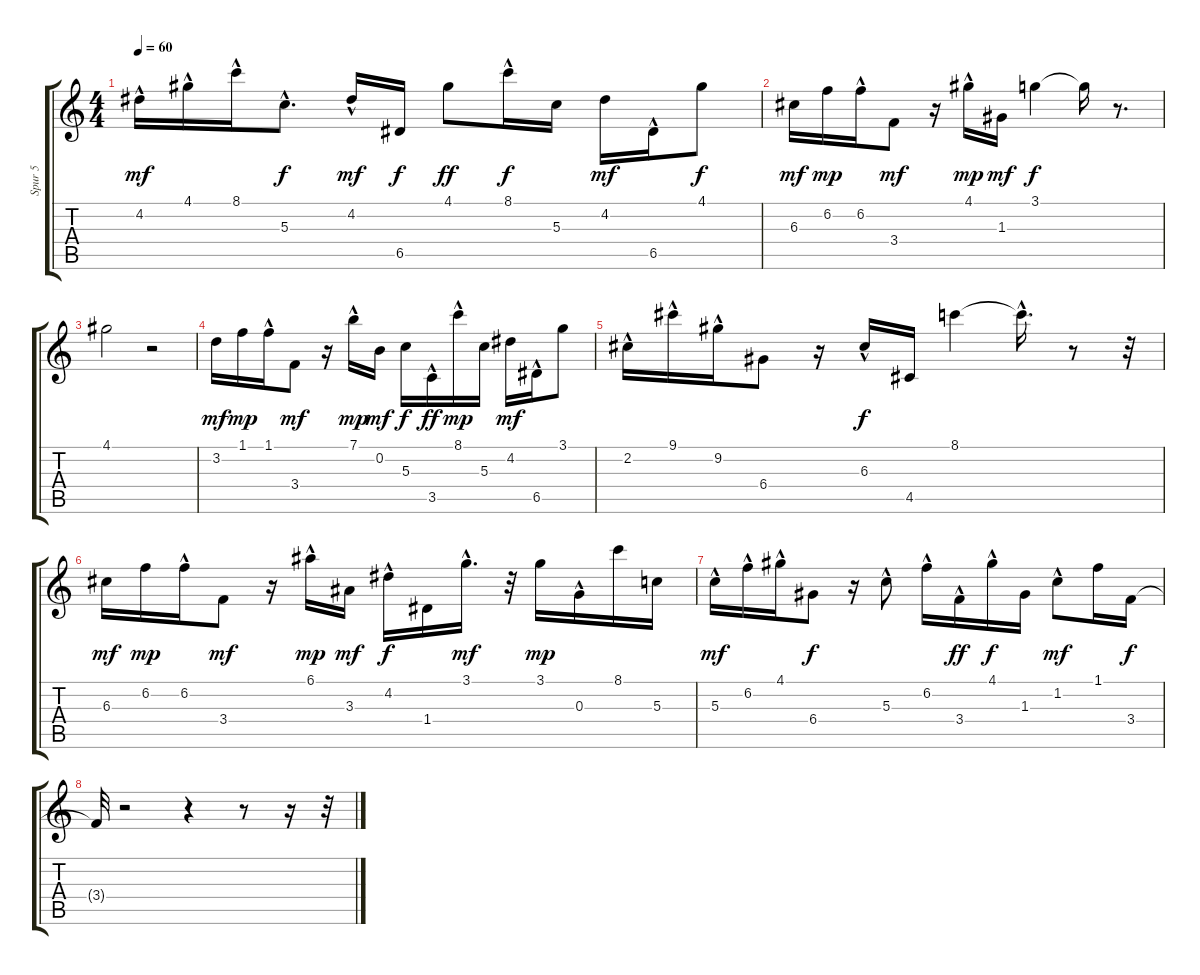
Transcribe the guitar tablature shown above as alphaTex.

\track ("Spur 5" "Spur 5") {instrument acousticguitarnylon}
\staff {score tabs}
\tuning (E4 B3 G3 D3 A2 E2) {hide}
\ts (4 4)
\tempo 60
\clef g2
\ks c
4.2{hac}.16{dy mf} 4.1{hac}.16 8.1{hac}.16 5.3{hac}.8{d dy f} 4.2{hac}.16{dy mf} 6.5.16{dy f} 4.1.8{dy ff} 8.1{hac}.16{dy f} 5.3.16 4.2.16{dy mf} 6.5{hac}.16 4.1.8{dy f} |
6.3.16{dy mf} 6.2.16{dy mp} 6.2{hac}.16 3.4.8{dy mf} r.16 4.1{hac}.16{dy mp} 1.3.16{dy mf} 3.1.4{dy f} 3.1{t}.16 r.8{d} |
4.1.2 r.2 |
3.2.16{dy mf} 1.1.16{dy mp} 1.1{hac}.16 3.4.8{dy mf} r.16 7.1{hac}.16{dy mp} 0.2.16{dy mf} 5.3.16{dy f} 3.5{hac}.16{dy ff} 8.1{hac}.16{dy mp} 5.3.16 4.2.16{dy mf} 6.5{hac}.16 3.1.8 |
2.2{hac}.16 9.1{hac}.16 9.2{hac}.16 6.4.8 r.16 6.3{hac}.16{dy f} 4.5.16 8.1.4 8.1{hac t}.16{d} r.8 r.32 |
6.3.16{dy mf} 6.2.16{dy mp} 6.2{hac}.16 3.4.8{dy mf} r.16 6.1{hac}.16{dy mp} 3.3.16{dy mf} 4.2{hac}.16{dy f} 1.4.16 3.1{hac}.16{d dy mf} r.32 3.1.16{dy mp} 0.3{hac}.16 8.1.16 5.3.16 |
5.3{hac}.16{dy mf} 6.2{hac}.16 4.1{hac}.16 6.4.8{dy f} r.16 5.3{hac}.8 6.2{hac}.16 3.4{hac}.16{dy ff} 4.1{hac}.16{dy f} 1.3.16 1.2{hac}.8{dy mf} 1.1.16 3.4.16{dy f} |
3.4{t}.32 r.2 r.4 r.8 r.16 r.32
